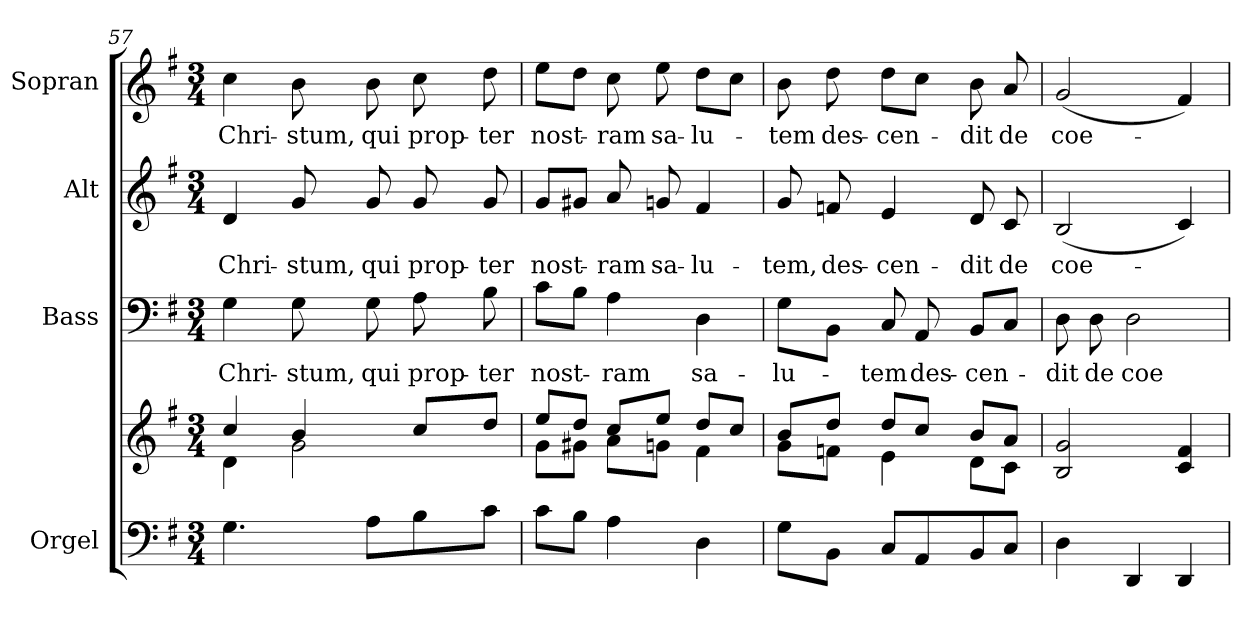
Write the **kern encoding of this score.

**kern	**kern	**kern	**text	**kern	**text	**kern	**text
*part4	*part4	*part3	*part3	*part2	*part2	*part1	*part1
*staff5	*staff4	*staff3	*staff3	*staff2	*staff2	*staff1	*staff1
*I"Orgel	*	*I"Bass	*	*I"Alt	*	*I"Sopran	*
*I'Org.	*	*I'B.	*	*I'A.	*	*I'S.	*
!!LO:PB:g=z
*clefF4	*clefG2	*clefF4	*	*clefG2	*	*clefG2	*
*k[f#]	*k[f#]	*k[f#]	*	*k[f#]	*	*k[f#]	*
*G:	*G:	*G:	*	*G:	*	*G:	*
*M3/4	*M3/4	*M3/4	*	*M3/4	*	*M3/4	*
=57	=57	=57	=57	=57	=57	=57	=57
*	*^	*	*	*	*	*	*
!	!	!	!	!LO:LY:b	!	!LO:LY:b	!	!LO:LY:b
4.G\	4cc/	4d\	4G\	Chri-	4d/	Chri-	4cc\	Chri-
!	!	!	!	!LO:LY:b	!	!LO:LY:b	!	!LO:LY:b
.	4b/	2g\	8G\	-stum,	8g/	-stum,	8b\	-stum,
!	!	!	!	!LO:LY:b	!	!LO:LY:b	!	!LO:LY:b
8A\L	.	.	8G\	qui	8g/	qui	8b\	qui
!	!	!	!	!LO:LY:b	!	!LO:LY:b	!	!LO:LY:b
8B\	8cc/L	.	8A\	prop-	8g/	prop-	8cc\	prop-
!	!	!	!	!LO:LY:b	!	!LO:LY:b	!	!LO:LY:b
8c\J	8dd/J	.	8B\	-ter	8g/	-ter	8dd\	-ter
=58	=58	=58	=58	=58	=58	=58	=58	=58
!	!	!	!	!LO:LY:b	!	!LO:LY:b	!	!LO:LY:b
8c\L	8ee/L	8g\L	8c\L	nost-	8g/L	nost-	8ee\L	nost-
8B\J	8dd/J	8g#X\J	8B\J	.	8g#X/J	.	8dd\J	.
!	!	!	!	!LO:LY:b	!	!LO:LY:b	!	!LO:LY:b
4A\	8cc/L	8a\L	4A\	-ram	8a/	-ram	8cc\	-ram
!	!	!	!	!	!	!LO:LY:b	!	!LO:LY:b
.	8ee/J	8gn\J	.	.	8gn/	sa-	8ee\	sa-
!	!	!	!	!LO:LY:b	!	!LO:LY:b	!	!LO:LY:b
4D\	8dd/L	4f#\	4D\	sa-	4f#/	-lu-	8dd\L	-lu-
.	8cc/J	.	.	.	.	.	8cc\J	.
=59	=59	=59	=59	=59	=59	=59	=59	=59
!	!	!	!	!LO:LY:b	!	!LO:LY:b	!	!LO:LY:b
8G\L	8b/L	8g\L	8G\L	-lu-	8g/	-tem,	8b\	-tem
!	!	!	!	!	!	!LO:LY:b	!	!LO:LY:b
8BB\J	8dd/J	8fn\J	8BB\J	.	8fn/	des-	8dd\	des-
!	!	!	!	!LO:LY:b	!	!LO:LY:b	!	!LO:LY:b
8C/L	8dd/L	4e\	8C/	-tem	4e/	-cen-	8dd\L	-cen-
!	!	!	!	!LO:LY:b	!	!	!	!
8AA/	8cc/J	.	8AA/	des-	.	.	8cc\J	.
!	!	!	!	!LO:LY:b	!	!LO:LY:b	!	!LO:LY:b
8BB/	8b/L	8d\L	8BB/L	-cen-	8d/	-dit	8b\	-dit
!	!	!	!	!	!	!LO:LY:b	!	!LO:LY:b
8C/J	8a/J	8c\J	8C/J	.	8c/	de	8a/	de
=60	=60	=60	=60	=60	=60	=60	=60	=60
!	!	!	!	!LO:LY:b	!	!LO:LY:b	!	!LO:LY:b
*	*v	*v	*	*	*	*	*	*
4D\	2B/ 2g/	8D\	-dit	(<2B/	coe-	(<2g/	coe-
!	!	!	!LO:LY:b	!	!	!	!
.	.	8D\	de	.	.	.	.
!	!	!	!LO:LY:b	!	!	!	!
4DD/	.	2D\	coe-	.	.	.	.
4DD/	4c/ 4f#/	.	.	4c/)	.	4f#/)	.
=	=	=	=	=	=	=	=
*-	*-	*-	*-	*-	*-	*-	*-
